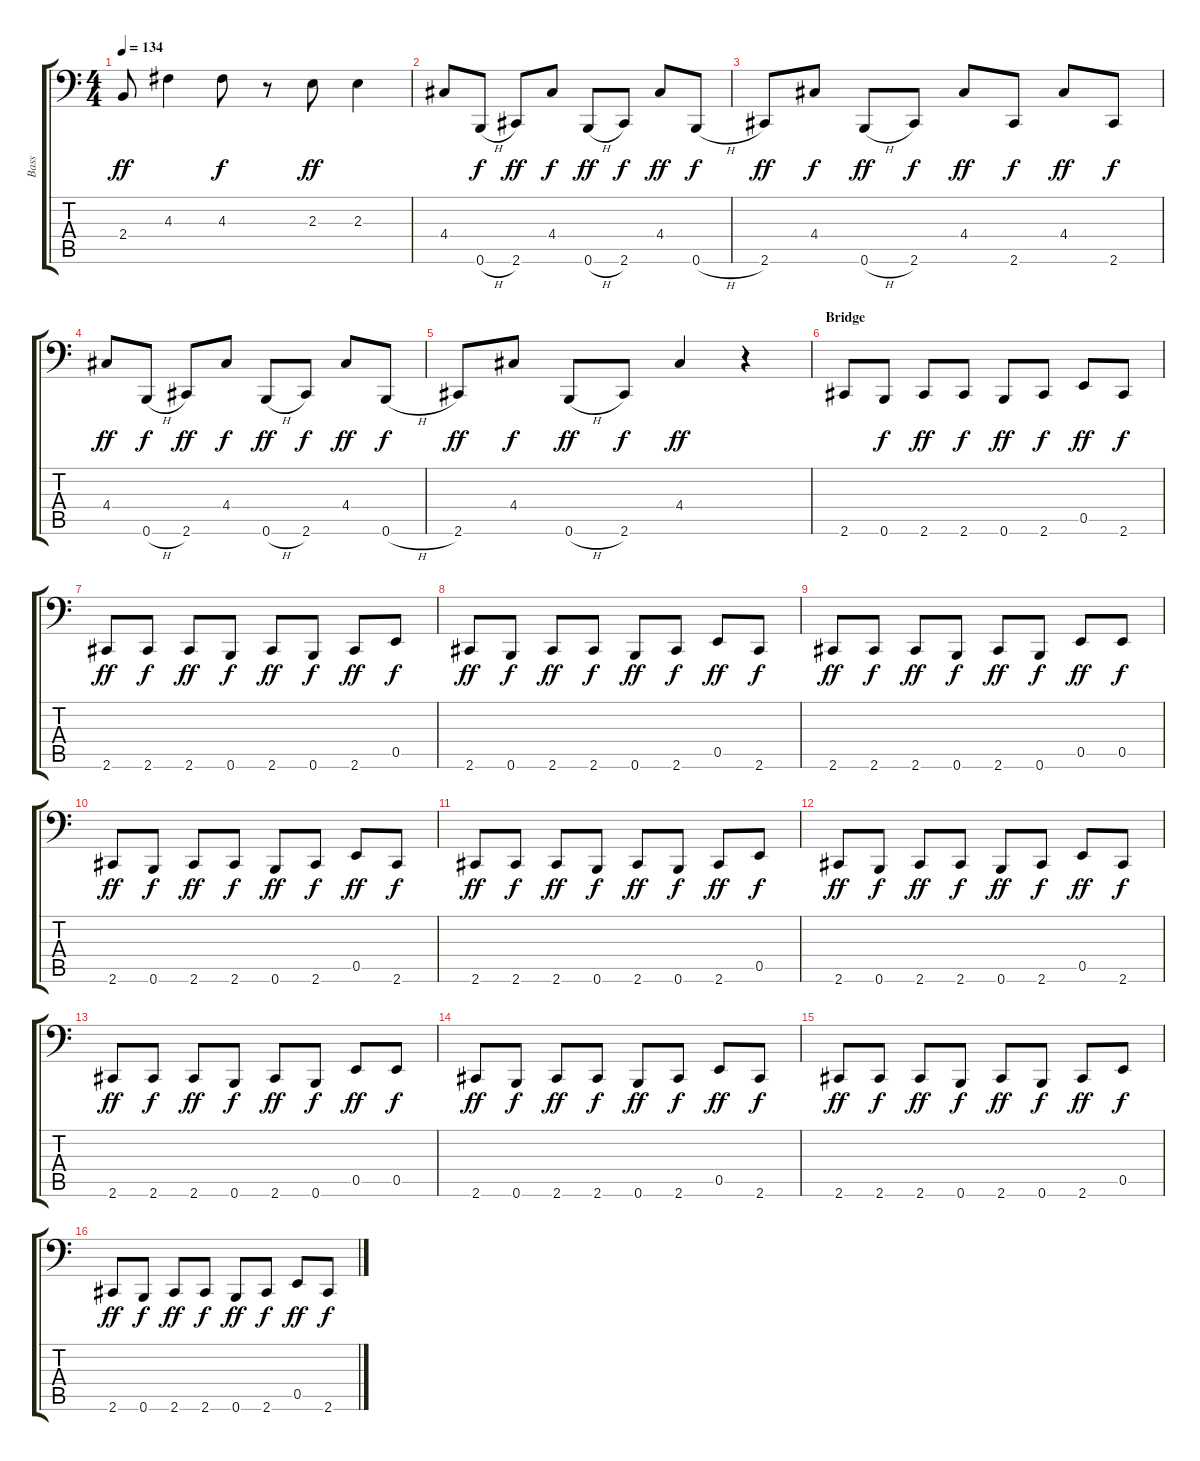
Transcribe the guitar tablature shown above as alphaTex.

\track ("Bass" "Bass") {instrument electricbassfinger}
\staff {score tabs}
\tuning (C3 G2 D2 A1 E1 B0) {hide}
\ts (4 4)
\tempo 134
\clef f4
\ks c
2.4.8{dy ff} 4.3.4 4.3.8{dy f} r.8 2.3.8{dy ff} 2.3.4 |
4.4.8 0.6{h}.8{dy f} 2.6.8{dy ff} 4.4.8{dy f} 0.6{h}.8{dy ff} 2.6.8{dy f} 4.4.8{dy ff} 0.6{h}.8{dy f} |
2.6.8{dy ff} 4.4.8{dy f} 0.6{h}.8{dy ff} 2.6.8{dy f} 4.4.8{dy ff} 2.6.8{dy f} 4.4.8{dy ff} 2.6.8{dy f} |
4.4.8{dy ff} 0.6{h}.8{dy f} 2.6.8{dy ff} 4.4.8{dy f} 0.6{h}.8{dy ff} 2.6.8{dy f} 4.4.8{dy ff} 0.6{h}.8{dy f} |
2.6.8{dy ff} 4.4.8{dy f} 0.6{h}.8{dy ff} 2.6.8{dy f} 4.4.4{dy ff} r.4 |
\section ("" "Bridge")
2.6.8 0.6.8{dy f} 2.6.8{dy ff} 2.6.8{dy f} 0.6.8{dy ff} 2.6.8{dy f} 0.5.8{dy ff} 2.6.8{dy f} |
2.6.8{dy ff} 2.6.8{dy f} 2.6.8{dy ff} 0.6.8{dy f} 2.6.8{dy ff} 0.6.8{dy f} 2.6.8{dy ff} 0.5.8{dy f} |
2.6.8{dy ff} 0.6.8{dy f} 2.6.8{dy ff} 2.6.8{dy f} 0.6.8{dy ff} 2.6.8{dy f} 0.5.8{dy ff} 2.6.8{dy f} |
2.6.8{dy ff} 2.6.8{dy f} 2.6.8{dy ff} 0.6.8{dy f} 2.6.8{dy ff} 0.6.8{dy f} 0.5.8{dy ff} 0.5.8{dy f} |
2.6.8{dy ff} 0.6.8{dy f} 2.6.8{dy ff} 2.6.8{dy f} 0.6.8{dy ff} 2.6.8{dy f} 0.5.8{dy ff} 2.6.8{dy f} |
2.6.8{dy ff} 2.6.8{dy f} 2.6.8{dy ff} 0.6.8{dy f} 2.6.8{dy ff} 0.6.8{dy f} 2.6.8{dy ff} 0.5.8{dy f} |
2.6.8{dy ff} 0.6.8{dy f} 2.6.8{dy ff} 2.6.8{dy f} 0.6.8{dy ff} 2.6.8{dy f} 0.5.8{dy ff} 2.6.8{dy f} |
2.6.8{dy ff} 2.6.8{dy f} 2.6.8{dy ff} 0.6.8{dy f} 2.6.8{dy ff} 0.6.8{dy f} 0.5.8{dy ff} 0.5.8{dy f} |
2.6.8{dy ff} 0.6.8{dy f} 2.6.8{dy ff} 2.6.8{dy f} 0.6.8{dy ff} 2.6.8{dy f} 0.5.8{dy ff} 2.6.8{dy f} |
2.6.8{dy ff} 2.6.8{dy f} 2.6.8{dy ff} 0.6.8{dy f} 2.6.8{dy ff} 0.6.8{dy f} 2.6.8{dy ff} 0.5.8{dy f} |
2.6.8{dy ff} 0.6.8{dy f} 2.6.8{dy ff} 2.6.8{dy f} 0.6.8{dy ff} 2.6.8{dy f} 0.5.8{dy ff} 2.6.8{dy f}
